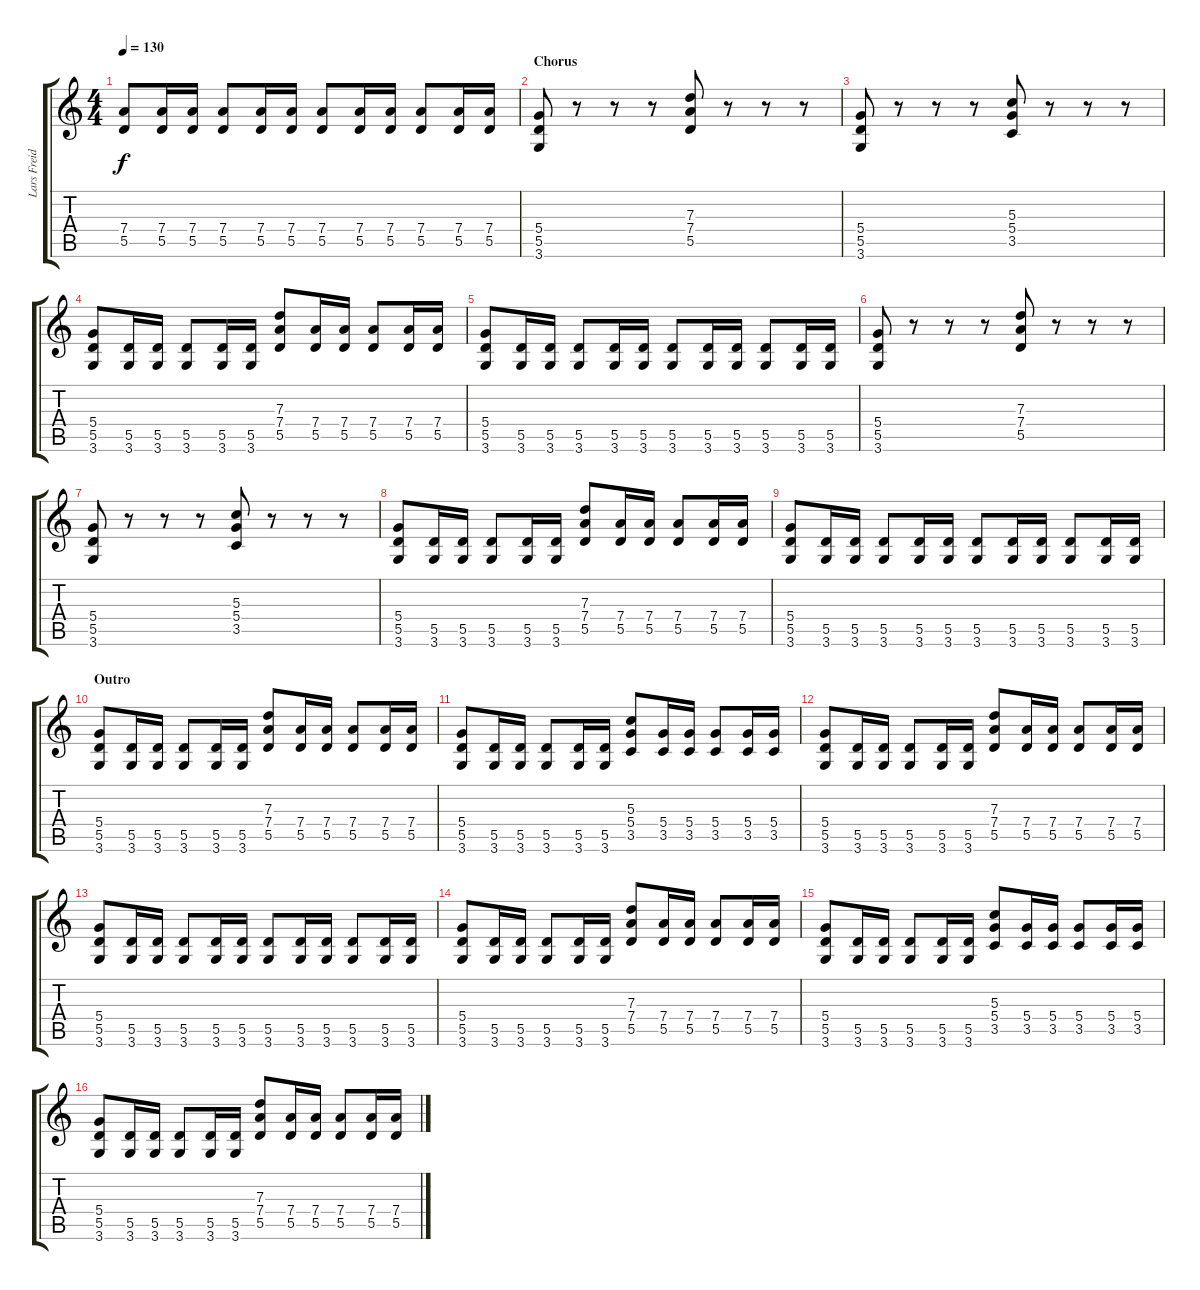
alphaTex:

\track ("Lars Freidriksen" "Lars Freid") {instrument distortionguitar}
\staff {score tabs}
\tuning (E4 B3 G3 D3 A2 E2) {hide}
\ts (4 4)
\tempo 130
\clef g2
\ks c
(7.4 5.5).8{dy f} (7.4 5.5).16 (7.4 5.5).16 (7.4 5.5).8 (7.4 5.5).16 (7.4 5.5).16 (7.4 5.5).8 (7.4 5.5).16 (7.4 5.5).16 (7.4 5.5).8 (7.4 5.5).16 (7.4 5.5).16 |
\section ("" "Chorus")
(5.4 5.5 3.6).8 r.8 r.8 r.8 (7.3 7.4 5.5).8 r.8 r.8 r.8 |
(5.4 5.5 3.6).8 r.8 r.8 r.8 (5.3 5.4 3.5).8 r.8 r.8 r.8 |
(5.4 5.5 3.6).8 (5.5 3.6).16 (5.5 3.6).16 (5.5 3.6).8 (5.5 3.6).16 (5.5 3.6).16 (7.3 7.4 5.5).8 (7.4 5.5).16 (7.4 5.5).16 (7.4 5.5).8 (7.4 5.5).16 (7.4 5.5).16 |
(5.4 5.5 3.6).8 (5.5 3.6).16 (5.5 3.6).16 (5.5 3.6).8 (5.5 3.6).16 (5.5 3.6).16 (5.5 3.6).8 (5.5 3.6).16 (5.5 3.6).16 (5.5 3.6).8 (5.5 3.6).16 (5.5 3.6).16 |
(5.4 5.5 3.6).8 r.8 r.8 r.8 (7.3 7.4 5.5).8 r.8 r.8 r.8 |
(5.4 5.5 3.6).8 r.8 r.8 r.8 (5.3 5.4 3.5).8 r.8 r.8 r.8 |
(5.4 5.5 3.6).8 (5.5 3.6).16 (5.5 3.6).16 (5.5 3.6).8 (5.5 3.6).16 (5.5 3.6).16 (7.3 7.4 5.5).8 (7.4 5.5).16 (7.4 5.5).16 (7.4 5.5).8 (7.4 5.5).16 (7.4 5.5).16 |
(5.4 5.5 3.6).8 (5.5 3.6).16 (5.5 3.6).16 (5.5 3.6).8 (5.5 3.6).16 (5.5 3.6).16 (5.5 3.6).8 (5.5 3.6).16 (5.5 3.6).16 (5.5 3.6).8 (5.5 3.6).16 (5.5 3.6).16 |
\section ("" "Outro")
(5.4 5.5 3.6).8 (5.5 3.6).16 (5.5 3.6).16 (5.5 3.6).8 (5.5 3.6).16 (5.5 3.6).16 (7.3 7.4 5.5).8 (7.4 5.5).16 (7.4 5.5).16 (7.4 5.5).8 (7.4 5.5).16 (7.4 5.5).16 |
(5.4 5.5 3.6).8 (5.5 3.6).16 (5.5 3.6).16 (5.5 3.6).8 (5.5 3.6).16 (5.5 3.6).16 (5.3 5.4 3.5).8 (5.4 3.5).16 (5.4 3.5).16 (5.4 3.5).8 (5.4 3.5).16 (5.4 3.5).16 |
(5.4 5.5 3.6).8 (5.5 3.6).16 (5.5 3.6).16 (5.5 3.6).8 (5.5 3.6).16 (5.5 3.6).16 (7.3 7.4 5.5).8 (7.4 5.5).16 (7.4 5.5).16 (7.4 5.5).8 (7.4 5.5).16 (7.4 5.5).16 |
(5.4 5.5 3.6).8 (5.5 3.6).16 (5.5 3.6).16 (5.5 3.6).8 (5.5 3.6).16 (5.5 3.6).16 (5.5 3.6).8 (5.5 3.6).16 (5.5 3.6).16 (5.5 3.6).8 (5.5 3.6).16 (5.5 3.6).16 |
(5.4 5.5 3.6).8 (5.5 3.6).16 (5.5 3.6).16 (5.5 3.6).8 (5.5 3.6).16 (5.5 3.6).16 (7.3 7.4 5.5).8 (7.4 5.5).16 (7.4 5.5).16 (7.4 5.5).8 (7.4 5.5).16 (7.4 5.5).16 |
(5.4 5.5 3.6).8 (5.5 3.6).16 (5.5 3.6).16 (5.5 3.6).8 (5.5 3.6).16 (5.5 3.6).16 (5.3 5.4 3.5).8 (5.4 3.5).16 (5.4 3.5).16 (5.4 3.5).8 (5.4 3.5).16 (5.4 3.5).16 |
(5.4 5.5 3.6).8 (5.5 3.6).16 (5.5 3.6).16 (5.5 3.6).8 (5.5 3.6).16 (5.5 3.6).16 (7.3 7.4 5.5).8 (7.4 5.5).16 (7.4 5.5).16 (7.4 5.5).8 (7.4 5.5).16 (7.4 5.5).16
